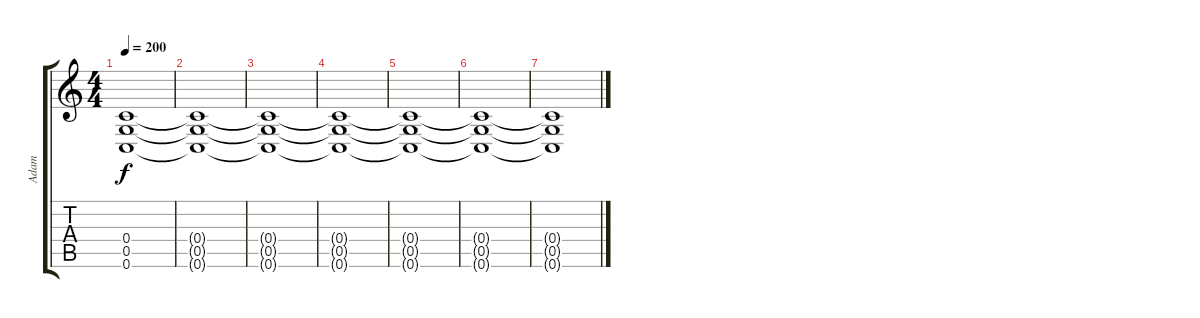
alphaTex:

\track ("Adam" "Adam") {instrument overdrivenguitar}
\staff {score tabs}
\tuning (D4 A3 F3 C3 G2 C2) {hide}
\ts (4 4)
\tempo 200
\clef g2
\ks c
(0.4{t} 0.5{t} 0.6{t}).1{dy f} |
(0.4{t} 0.5{t} 0.6{t}).1 |
(0.4{t} 0.5{t} 0.6{t}).1 |
(0.4{t} 0.5{t} 0.6{t}).1 |
(0.4{t} 0.5{t} 0.6{t}).1 |
(0.4{t} 0.5{t} 0.6{t}).1 |
(0.4{t} 0.5{t} 0.6{t}).1
